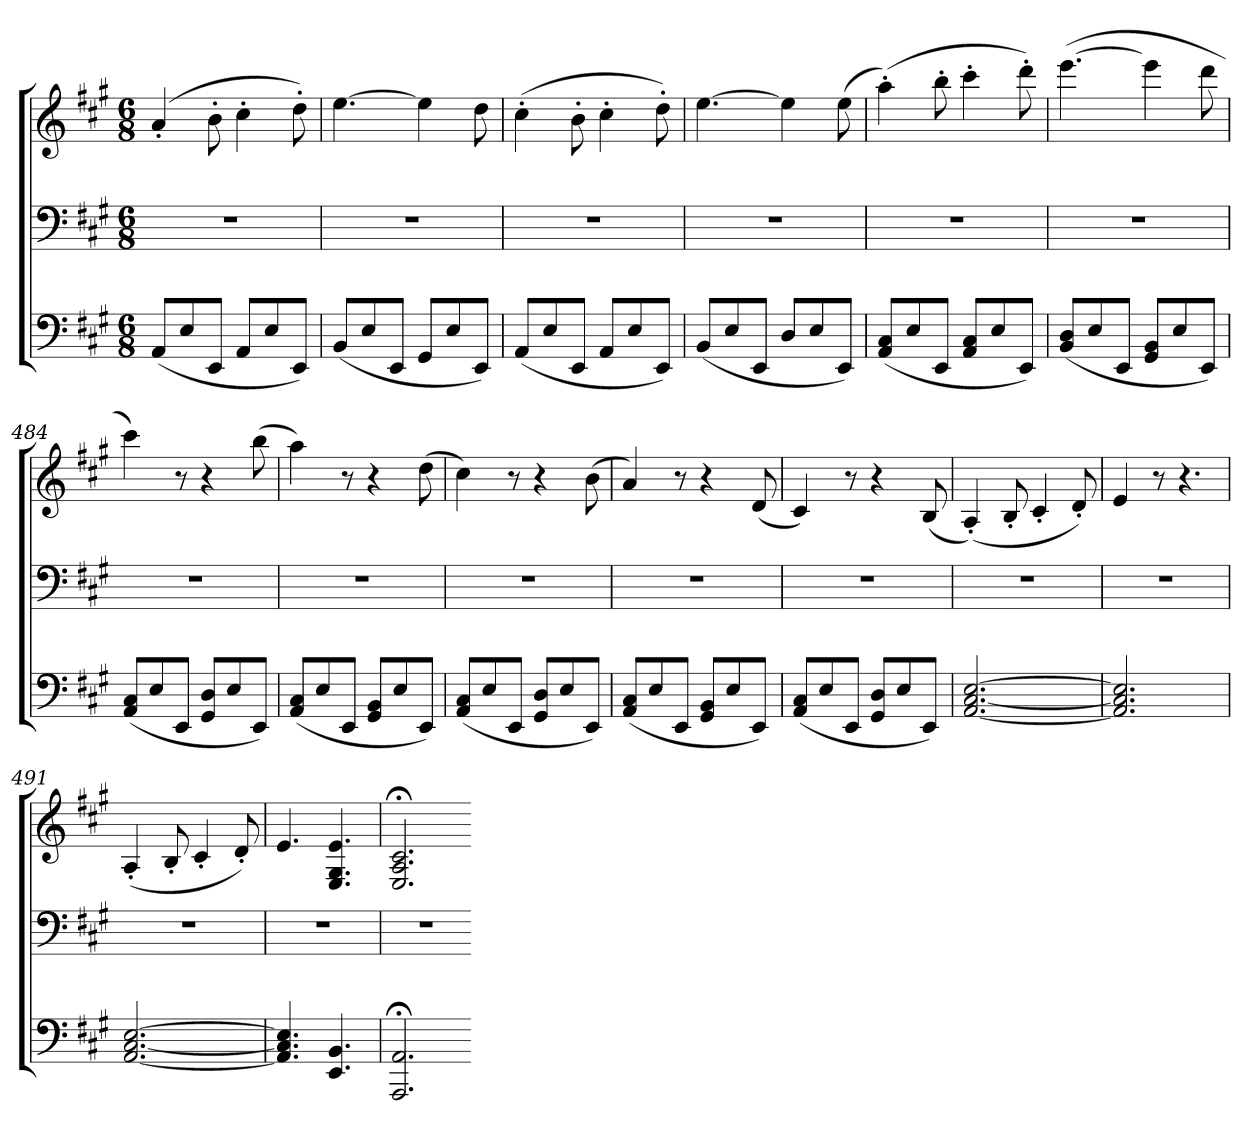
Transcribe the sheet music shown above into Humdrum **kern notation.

**kern	**kern	**kern
*part3	*part2	*part1
*staff3	*staff2	*staff1
*clefF4	*clefF4	*clefG2
*k[f#c#g#]	*k[f#c#g#]	*k[f#c#g#]
*A:	*A:	*A:
*M6/8	*M6/8	*M6/8
=	=	=
(8AAL	2.r	(4a'
8E	.	.
8EEJ	.	8b'
8AAL	.	4cc#'
8E	.	.
8EEJ)	.	8dd')
=479	=479	=479
(8BBL	2.r	[4.ee
8E	.	.
8EEJ	.	.
8GG#L	.	4ee]
8E	.	.
8EEJ)	.	8dd
=480	=480	=480
(8AAL	2.r	(4cc#'
8E	.	.
8EEJ	.	8b'
8AAL	.	4cc#'
8E	.	.
8EEJ)	.	8dd')
=481	=481	=481
(8BBL	2.r	[4.ee
8E	.	.
8EEJ	.	.
8DL	.	4ee]
8E	.	.
8EEJ)	.	(8ee
=482	=482	=482
(8AA 8C#L	2.r	(4aa')
8E	.	.
8EEJ	.	8bb'
8AA 8C#L	.	4ccc#'
8E	.	.
8EEJ)	.	8ddd')
=483	=483	=483
(8BB 8DL	2.r	([4.eee
8E	.	.
8EEJ	.	.
8GG# 8BBL	.	4eee]
8E	.	.
8EEJ)	.	8ddd
=484	=484	=484
(8AA 8C#L	2.r	4ccc#)
8E	.	.
8EEJ	.	8r
8GG# 8DL	.	4r
8E	.	.
8EEJ)	.	(8bb
=485	=485	=485
(8AA 8C#L	2.r	4aa)
8E	.	.
8EEJ	.	8r
8GG# 8BBL	.	4r
8E	.	.
8EEJ)	.	(8dd
=486	=486	=486
(8AA 8C#L	2.r	4cc#)
8E	.	.
8EEJ	.	8r
8GG# 8DL	.	4r
8E	.	.
8EEJ)	.	(8b
=487	=487	=487
(8AA 8C#L	2.r	4a)
8E	.	.
8EEJ	.	8r
8GG# 8BBL	.	4r
8E	.	.
8EEJ)	.	(8d
=488	=488	=488
(8AA 8C#L	2.r	4c#)
8E	.	.
8EEJ	.	8r
8GG# 8DL	.	4r
8E	.	.
8EEJ)	.	(8B
=489	=489	=489
[2.AA [2.C# [2.E	2.r	(4A')
.	.	8B'
.	.	4c#'
.	.	8d')
=490	=490	=490
2.AA] 2.C#] 2.E]	2.r	4e
.	.	8r
.	.	4.r
=491	=491	=491
[2.AA [2.C# [2.E	2.r	(4A'
.	.	8B'
.	.	4c#'
.	.	8d')
=492	=492	=492
4.AA] 4.C#] 4.E]	2.r	4.e
4.EE 4.BB	.	4.E 4.G# 4.e
=493	=493	=493
2.AAA;< 2.AA;<	2.r	2.E;< 2.A;< 2.c#;<
=-	=-	=-
*-	*-	*-
